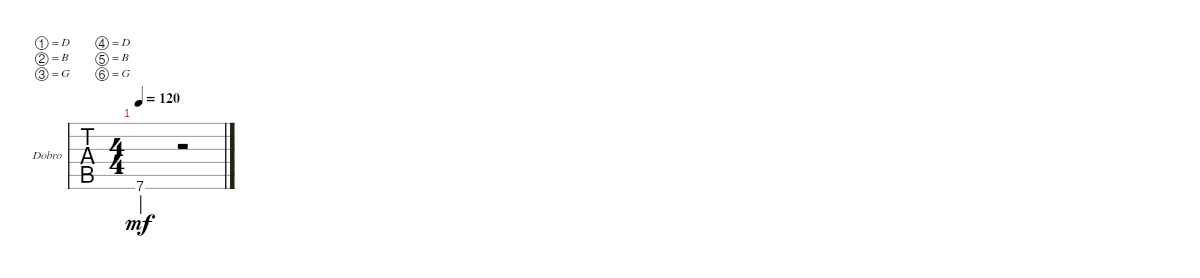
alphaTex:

\defaultSystemsLayout 4
\bracketExtendMode groupsimilarinstruments
\firstSystemTrackNameOrientation horizontal
\otherSystemsTrackNameOrientation horizontal
\track ("Dobro" "Dobro") {instrument acousticguitarsteel}
\staff {tabs}
\tuning (D4 B3 G3 D3 B2 G2)
\ts (4 4)
\tempo 120
\clef g2
\ks c
7.6.2{dy mf} r.2
